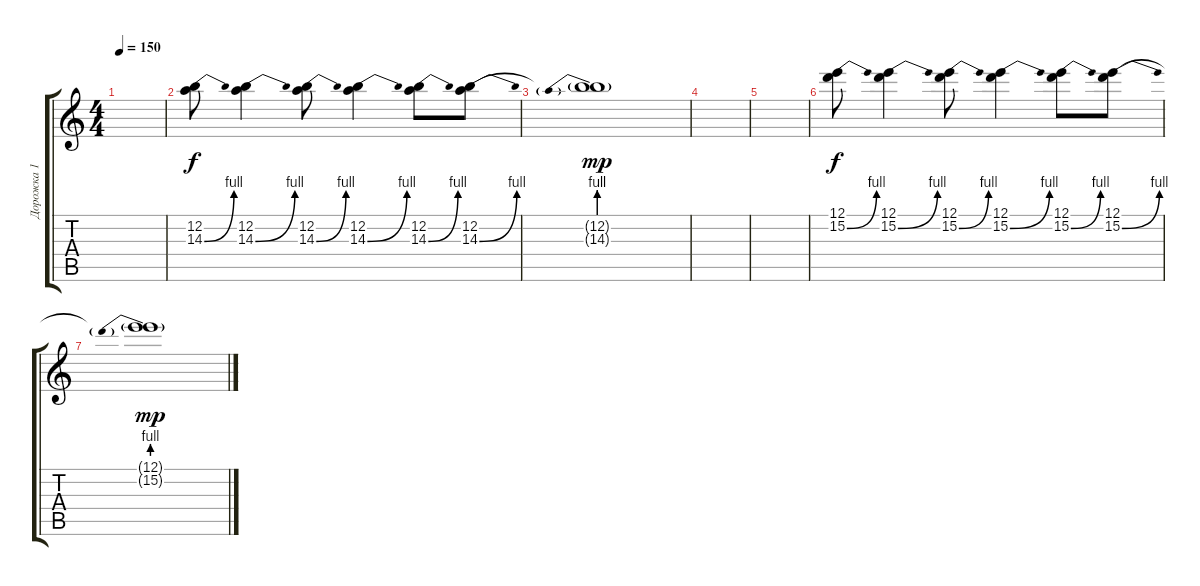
\track ("Дорожка 1" "Дорожка 1") {instrument overdrivenguitar}
\staff {score tabs}
\tuning (E4 B3 G3 D3 A2 E2) {hide}
\ts (4 4)
\tempo 150
\clef g2
\ks c
|
(12.2 14.3{be (bend 0 0 60 4)}).8{dy f volume 16} (12.2 14.3{be (bend 0 0 60 4)}).4 (12.2 14.3{be (bend 0 0 60 4)}).8 (12.2 14.3{be (bend 0 0 60 4)}).4 (12.2 14.3{be (bend 0 0 60 4)}).8 (12.2 14.3{be (bend 0 0 60 4)}).8{volume 5} |
(12.2{t} 14.3{be (prebend 0 4 60 4) g}).1{dy mp} |
|
|
(12.1 15.2{be (bend 0 0 60 4)}).8{dy f volume 16} (12.1 15.2{be (bend 0 0 60 4)}).4 (12.1 15.2{be (bend 0 0 60 4)}).8 (12.1 15.2{be (bend 0 0 60 4)}).4 (12.1 15.2{be (bend 0 0 60 4)}).8 (12.1 15.2{be (bend 0 0 60 4)}).8{volume 5} |
(12.1{t} 15.2{be (prebend 0 4 60 4) g}).1{dy mp}
